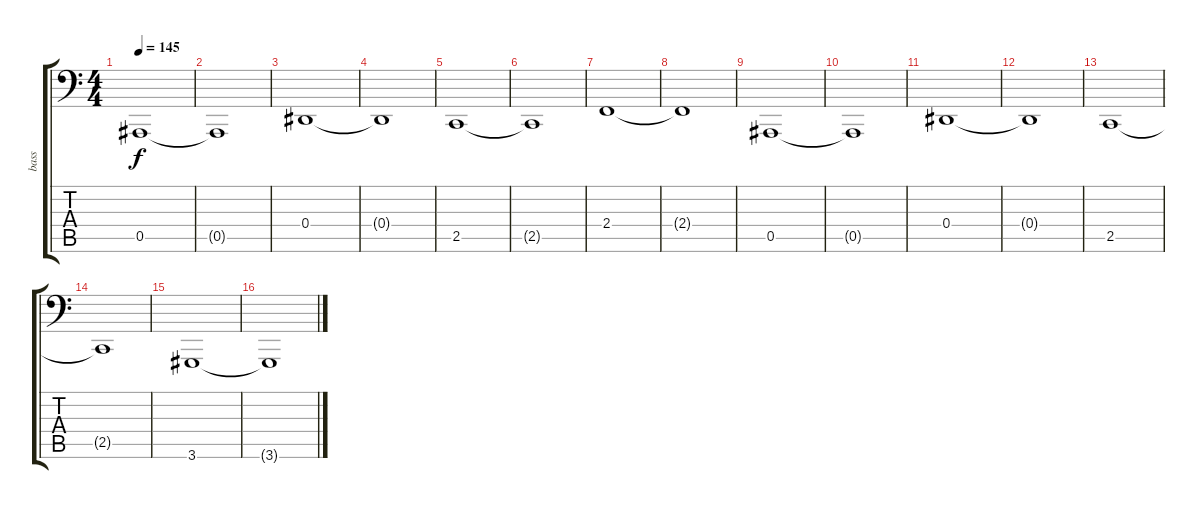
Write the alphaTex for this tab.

\track ("bass" "bass") {instrument honkytonkpiano}
\staff {score tabs}
\tuning (F3 C3 Ab2 Eb2 Bb1 F1) {hide}
\ts (4 4)
\tempo 145
\clef f4
\ks c
0.5.1{dy f} |
0.5{t}.1 |
0.4.1 |
0.4{t}.1 |
2.5.1 |
2.5{t}.1 |
2.4.1 |
2.4{t}.1 |
0.5.1 |
0.5{t}.1 |
0.4.1 |
0.4{t}.1 |
2.5.1 |
2.5{t}.1 |
3.6.1 |
3.6{t}.1
